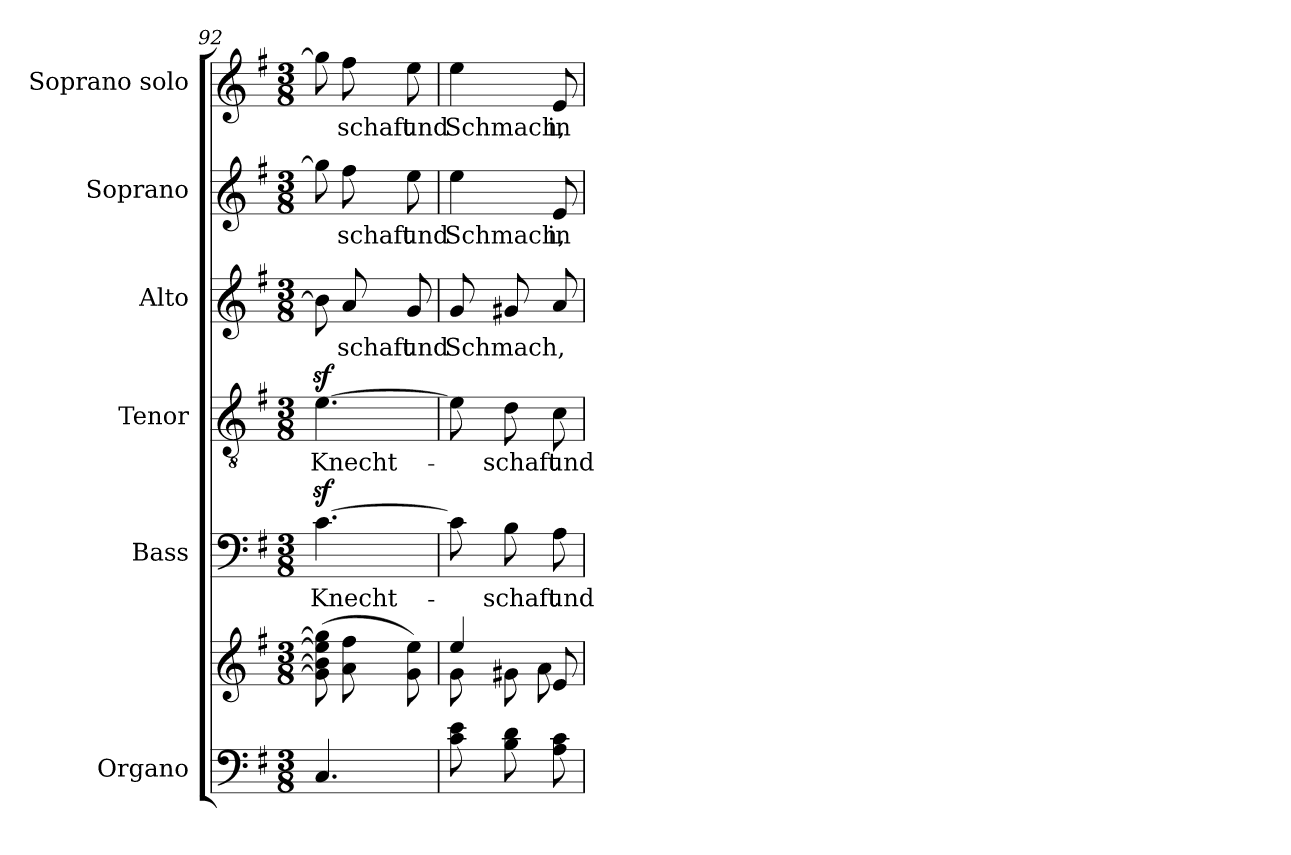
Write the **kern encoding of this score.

**kern	**kern	**kern	**text	**kern	**text	**kern	**text	**kern	**text	**kern	**text
*part6	*part6	*part5	*part5	*part4	*part4	*part3	*part3	*part2	*part2	*part1	*part1
*staff7	*staff6	*staff5	*staff5	*staff4	*staff4	*staff3	*staff3	*staff2	*staff2	*staff1	*staff1
*I"Organo	*	*I"Bass	*	*I"Tenor	*	*I"Alto	*	*I"Soprano	*	*I"Soprano solo	*
*I'Org.	*	*I'B.	*	*I'T.	*	*I'A.	*	*I'S.	*	*I'S.s	*
*clefF4	*clefG2	*clefF4	*	*clefGv2	*	*clefG2	*	*clefG2	*	*clefG2	*
*k[f#]	*k[f#]	*k[f#]	*	*k[f#]	*	*k[f#]	*	*k[f#]	*	*k[f#]	*
*M3/8	*M3/8	*M3/8	*	*M3/8	*	*M3/8	*	*M3/8	*	*M3/8	*
=92	=92	=92	=92	=92	=92	=92	=92	=92	=92	=92	=92
!	!	!	!LO:LY:b	!	!LO:LY:b	!	!	!	!	!	!
4.C/	(>8g\] 8b\] 8ee\] 8gg\]	[4.cz>\	Knecht-	[4.ez>\	Knecht-	8b\]	.	8gg\]	.	8gg\]	.
!	!	!	!	!	!	!	!LO:LY:b	!	!LO:LY:b	!	!LO:LY:b
.	8a\ 8ff#\	.	.	.	.	8a/	-schaft	8ff#\	-schaft	8ff#\	-schaft
!	!	!	!	!	!	!	!LO:LY:b	!	!LO:LY:b	!	!LO:LY:b
.	8g\ 8ee\)	.	.	.	.	8g/	und	8ee\	und	8ee\	und
=93	=93	=93	=93	=93	=93	=93	=93	=93	=93	=93	=93
*	*^	*	*	*	*	*	*	*	*	*	*
!	!	!	!	!	!	!	!	!LO:LY:b	!	!LO:LY:b	!	!LO:LY:b
8c\ 8e\	4ee/	8g\	8c\]	.	8e\]	.	8g/	Schmach,	4ee\	Schmach,	4ee\	Schmach,
!	!	!	!	!LO:LY:b	!	!LO:LY:b	!	!	!	!	!	!
8B\ 8d\	.	8g#X\	8B\	-schaft	8d\	-schaft	8g#X/	.	.	.	.	.
!	!	!	!	!LO:LY:b	!	!LO:LY:b	!	!	!	!LO:LY:b	!	!LO:LY:b
8A\ 8c\	8e/	8a\	8A\	und	8c\	und	8a/	.	8e/	in	8e/	in
*	*v	*v	*	*	*	*	*	*	*	*	*	*
=	=	=	=	=	=	=	=	=	=	=	=
*-	*-	*-	*-	*-	*-	*-	*-	*-	*-	*-	*-
